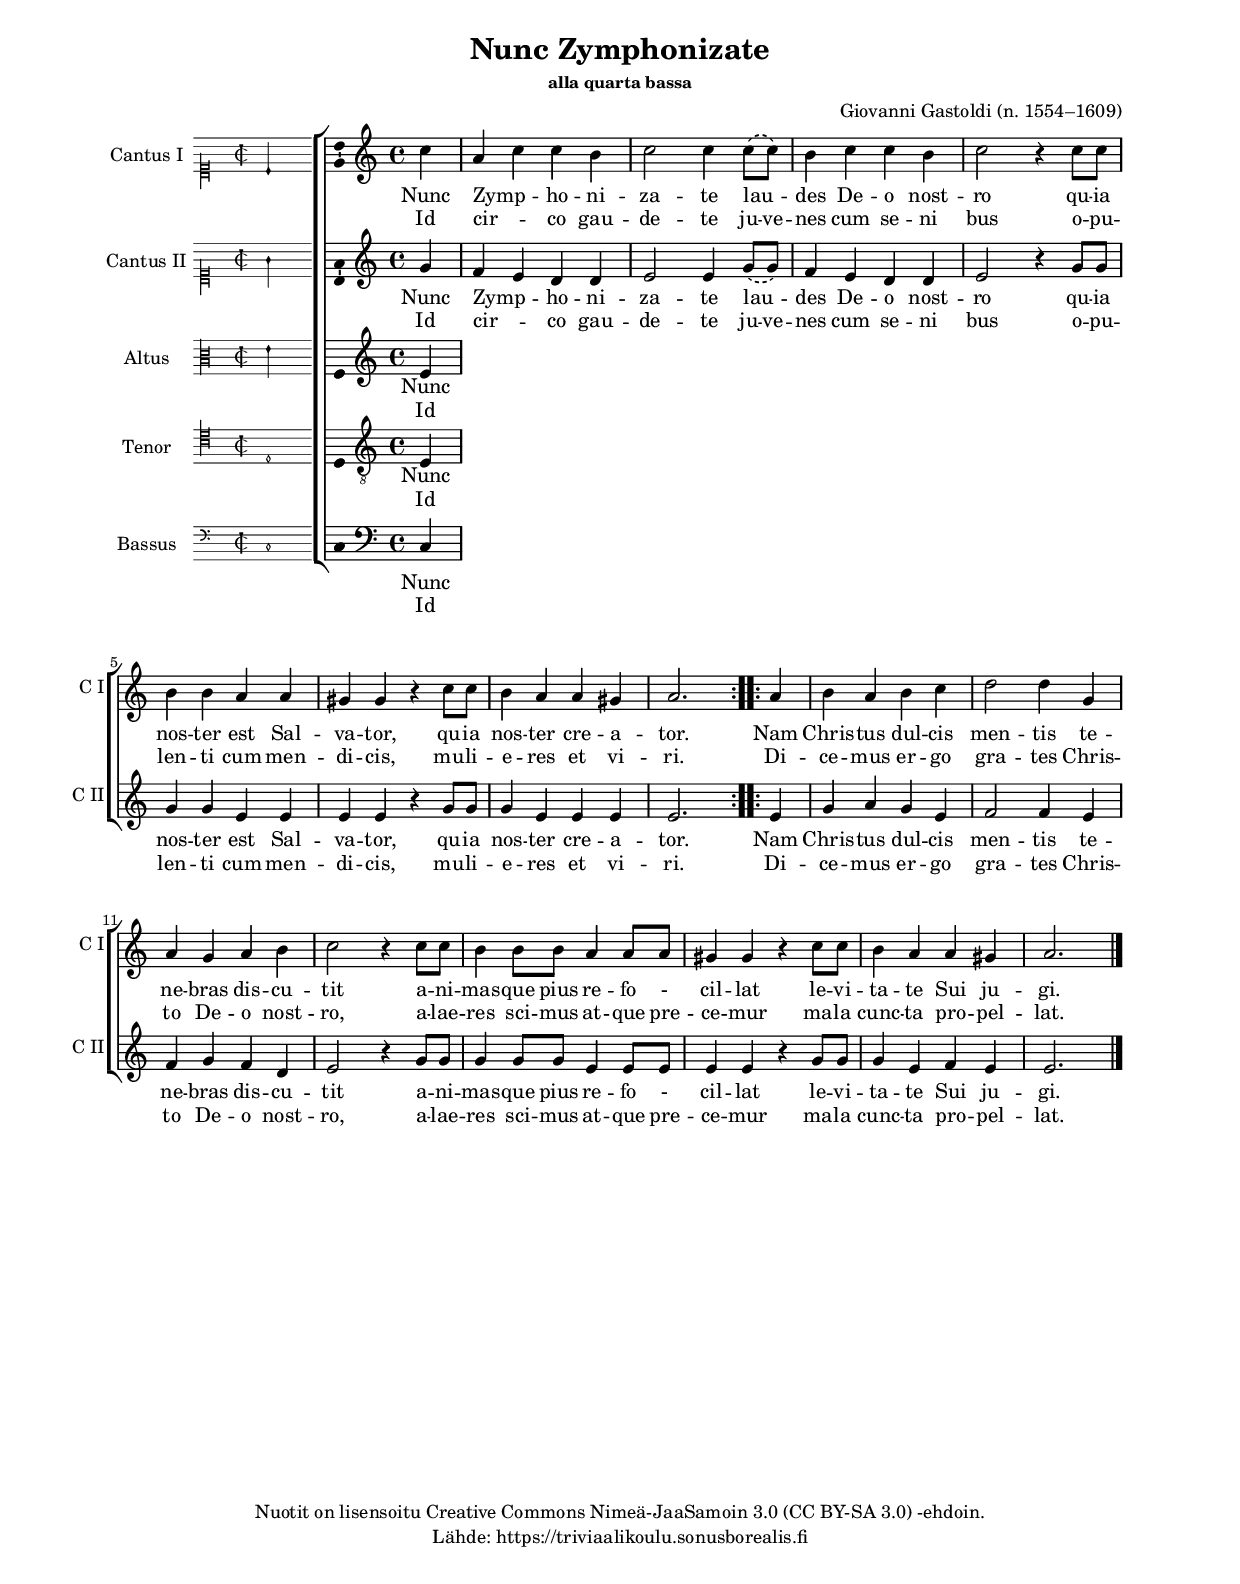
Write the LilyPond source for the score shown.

\version "2.19.80"
\include "suomi.ly"

\include "../paper-margins.ily"

#(set-global-staff-size 16)

global = {
%  \numericTimeSignature
  \time 4/4
%	\set Timing.measureLength = #(ly:make-moment 4/2)
%  \autoBeamOff
  \key c \major
  \set Staff.midiInstrument = #"voice oohs"
  \omit Slur
}


SopranoMusic = \relative c'' {
	\set Staff.instrumentName = #"Cantus I"
	\set Staff.shortInstrumentName = "C I"

	\incipit { \clef "mensural-c1" \key c \major \time 2/2 c'4 }

  \repeat volta 2 {
    \partial 4 c4 |	a( c) c h |
    \set melismaBusyProperties = #'()
    \undo \omit Slur \slurDashed
    c2 c4 c8( c) | h4 c c h c2 r4 c8 c |
    h4 h a a | gis gis r c8 c | h4 a a gis | a2.
  }
  \repeat volta 2 {
    a4 | h a h c | d2 d4 g, | a g a h | c2 r4 c8 c |
    h4 h8 h a4 a8 a | gis4 gis r c8 c |
    h4 a a gis | a2. \bar "|."
  }
}

stanzaOneLyrics = \lyricmode {
	Nunc Zymp -- ho -- ni -- za -- te lau -- _ des De -- o nost -- ro
  qu -- ia nos -- ter est Sal -- va -- tor, qu -- ia nos -- ter cre -- a -- tor.
  Nam Chris -- tus  dul -- cis men -- tis te -- ne -- bras dis -- cu -- tit
  a -- ni -- mas -- que pius re -- fo - cil -- lat le -- vi -- ta -- te Sui ju -- gi.
}

stanzaTwoLyrics = \lyricmode {
  Id cir -- co gau -- de -- te  ju -- ve -- nes cum se -- ni bus
  o -- pu -- len -- ti cum men -- di -- cis, mu -- li -- e -- res et vi -- ri.
  Di -- ce -- mus  er  -- go gra -- tes Chris -- to De -- o nost -- ro,
  a -- lae -- res sci -- mus at -- que pre -- ce -- mur
  ma -- la cunc -- ta pro -- pel -- lat.
}

SopranoTwoMusic = \relative c'' {
	\set Staff.instrumentName = #"Cantus II"
	\set Staff.shortInstrumentName = "C II"

	\incipit { \clef "mensural-c1" \key c \major \time 2/2 g'4 }

  \repeat volta 2 {
    \partial 4 g4 | f( e) d d |
    \set melismaBusyProperties = #'()
    \undo \omit Slur \slurDashed
    e2 e4 g8( g) | f4 e d d | e2 r4 g8 g |
    g4 g e e | e e  r g8 g | g4 e e e | e2.
  }
  \repeat volta 2 {
    e4 | g a g e | f2 f4 e |  f g f d | e2 r4 g8 g |
    g4 g8 g e4 e8 e | e4 e r g8 g |
    g4 e f e | e2. \bar "|."
  }
}


AltoMusic = \relative c' {
	\set Staff.instrumentName = #"Altus"
	\set Staff.shortInstrumentName = "A"

	\incipit { \clef "mensural-c3" \key c \major \time 2/2 e'4 }

  \partial 4 e4 |
%  \time 4/2
%  \once \override Staff.TimeSignature.break-visibility = ##(#t #f #t)
%  d\breve\fermata
}

TenoreMusic = \relative c {
	\set Staff.instrumentName = #"Tenor"
	\set Staff.shortInstrumentName = "T"

	\incipit { \clef "mensural-c4" \key c \major \time 2/2 e1 }

	\clef "treble_8"
  \partial 4 e4 |
%  \time 4/2
%  \once \override Staff.TimeSignature.break-visibility = ##(#t #f #t)
%  g\breve\fermata
}

BassMusic = \relative c {
	\set Staff.instrumentName = #"Bassus"
	\set Staff.shortInstrumentName = "B"

	\incipit { \clef "mensural-f" \key c \major \time 2/2 c1 }

	\clef bass
  \partial 4 c4 |
%  \time 4/2
%  \once \override Staff.TimeSignature.break-visibility = ##(#t #f #t)
%  g,\breve\fermata
}


\header {
  title = "Nunc Zymphonizate"
%  subtitle = ""
  subsubtitle = "alla quarta bassa"
  composer = "Giovanni Gastoldi (n. 1554–1609)"
%  instrument = "Voice (SATB)"
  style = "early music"
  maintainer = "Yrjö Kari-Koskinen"
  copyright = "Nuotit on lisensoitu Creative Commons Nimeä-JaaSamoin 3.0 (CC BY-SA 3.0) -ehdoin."
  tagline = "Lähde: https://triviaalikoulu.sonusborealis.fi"
}

\paper {
  system-system-spacing.basic-distance = #18
}

\score {
  \new ChoirStaff <<
    \new Staff <<
      \new Voice = "Soprano" {
		    \global
        \SopranoMusic
      }
     \new Lyrics \lyricsto "Soprano" {
       \stanzaOneLyrics
     }
     \new Lyrics \lyricsto "Soprano" {
       \stanzaTwoLyrics
     }
    >>
    \new Staff <<
      \new Voice = "SopranoTwo" {
		    \global
        \SopranoTwoMusic
      }
     \new Lyrics \lyricsto "SopranoTwo" {
       \stanzaOneLyrics
     }
     \new Lyrics \lyricsto "SopranoTwo" {
       \stanzaTwoLyrics
     }
    >>
    \new Staff <<
      \new Voice = "Alto" {
        \global
        \AltoMusic
      }
     \new Lyrics \lyricsto "Alto" {
       \stanzaOneLyrics
     }
     \new Lyrics \lyricsto "Alto" {
       \stanzaTwoLyrics
     }
    >>
    \new Staff <<
      \new Voice = "Tenore" {
        \global
        \TenoreMusic
      }
      \new Lyrics \lyricsto "Tenore" {
       \stanzaOneLyrics
      }
      \new Lyrics \lyricsto "Tenore" {
        \stanzaTwoLyrics
      }
    >>
    \new Staff <<
      \new Voice = "Bass" {
        \global
        \BassMusic
      }
      \new Lyrics \lyricsto "Bass" {
       \stanzaOneLyrics
      }
      \new Lyrics \lyricsto "Bass" {
        \stanzaTwoLyrics
      }
    >>
  >>
  \layout {
    \context {
      \Voice
      \consists "Ambitus_engraver"
    }
    indent = 3.5\cm
    incipit-width = 2\cm
    \context {
     \Staff \RemoveEmptyStaves
   }
    \context {
     \Score
     \override VerticalAxisGroup.remove-first = ##t
    }
  }
}
